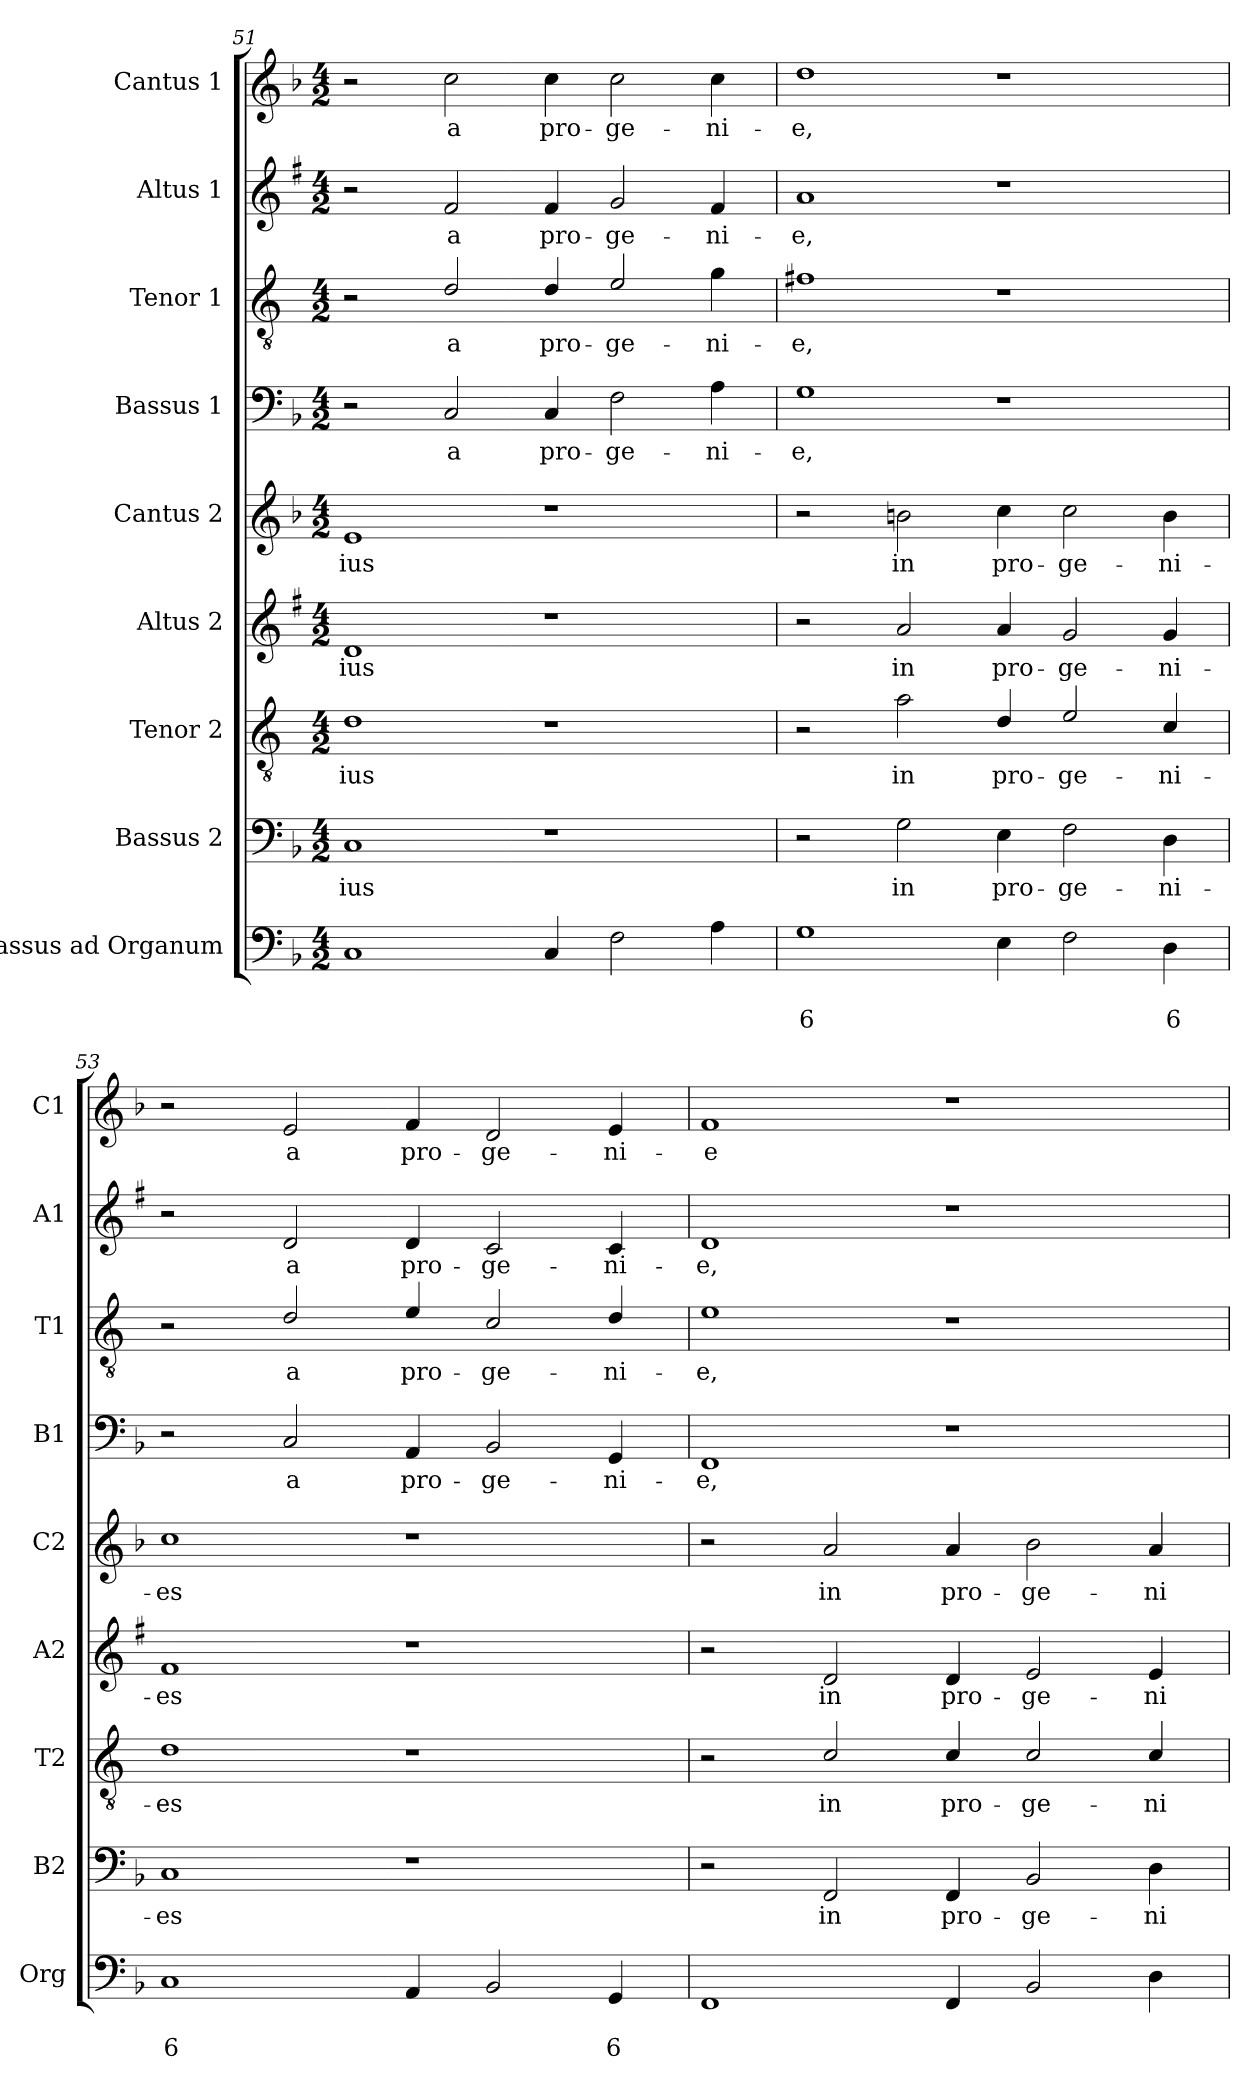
**kern	**text	**text	**kern	**text	**kern	**text	**kern	**text	**kern	**text	**kern	**text	**kern	**text	**kern	**text	**kern	**text
*part9	*part9	*part9	*part8	*part8	*part7	*part7	*part6	*part6	*part5	*part5	*part4	*part4	*part3	*part3	*part2	*part2	*part1	*part1
*staff9	*staff9	*staff9	*staff8	*staff8	*staff7	*staff7	*staff6	*staff6	*staff5	*staff5	*staff4	*staff4	*staff3	*staff3	*staff2	*staff2	*staff1	*staff1
*I"Bassus ad Organum	*	*	*I"Bassus 2	*	*I"Tenor 2	*	*I"Altus 2	*	*I"Cantus 2	*	*I"Bassus 1	*	*I"Tenor 1	*	*I"Altus 1	*	*I"Cantus 1	*
*I'Org	*	*	*I'B2	*	*I'T2	*	*I'A2	*	*I'C2	*	*I'B1	*	*I'T1	*	*I'A1	*	*I'C1	*
*clefF4	*	*	*clefF4	*	*clefGv2	*	*clefG2	*	*clefG2	*	*clefF4	*	*clefGv2	*	*clefG2	*	*clefG2	*
*	*	*	*	*	*ITrd4c7	*	*ITrd1c2	*	*	*	*	*	*ITrd4c7	*	*ITrd1c2	*	*	*
*k[b-]	*	*	*k[b-]	*	*k[b-]	*	*k[b-]	*	*k[b-]	*	*k[b-]	*	*k[b-]	*	*k[b-]	*	*k[b-]	*
*F:	*	*	*F:	*	*F:	*	*F:	*	*F:	*	*F:	*	*F:	*	*F:	*	*F:	*
*M4/2	*	*	*M4/2	*	*M4/2	*	*M4/2	*	*M4/2	*	*M4/2	*	*M4/2	*	*M4/2	*	*M4/2	*
=51	=51	=51	=51	=51	=51	=51	=51	=51	=51	=51	=51	=51	=51	=51	=51	=51	=51	=51
!	!	!	!	!LO:LY:b	!	!LO:LY:b	!	!LO:LY:b	!	!LO:LY:b	!	!	!	!	!	!	!	!
1C	.	.	1C	-ius	1G	-ius	1c	-ius	1e	-ius	2r	.	2r	.	2r	.	2r	.
!	!	!	!	!	!	!	!	!	!	!	!	!LO:LY:b	!	!LO:LY:b	!	!LO:LY:b	!	!LO:LY:b
.	.	.	.	.	.	.	.	.	.	.	2C/	a	2G/	a	2e/	a	2cc\	a
!	!	!	!	!	!	!	!	!	!	!	!	!LO:LY:b	!	!LO:LY:b	!	!LO:LY:b	!	!LO:LY:b
4C/	.	.	1r	.	1r	.	1r	.	1r	.	4C/	pro-	4G/	pro-	4e/	pro-	4cc\	pro-
!	!	!	!	!	!	!	!	!	!	!	!	!LO:LY:b	!	!LO:LY:b	!	!LO:LY:b	!	!LO:LY:b
2F\	.	.	.	.	.	.	.	.	.	.	2F\	-ge-	2A/	-ge-	2f/	-ge-	2cc\	-ge-
!	!	!	!	!	!	!	!	!	!	!	!	!LO:LY:b	!	!LO:LY:b	!	!LO:LY:b	!	!LO:LY:b
4A\	.	.	.	.	.	.	.	.	.	.	4A\	-ni-	4c\	-ni-	4e/	-ni-	4cc\	-ni-
=52	=52	=52	=52	=52	=52	=52	=52	=52	=52	=52	=52	=52	=52	=52	=52	=52	=52	=52
!	!	!LO:LY:b	!	!	!	!	!	!	!	!	!	!LO:LY:b	!	!LO:LY:b	!	!LO:LY:b	!	!LO:LY:b
1G	.	6	2r	.	2r	.	2r	.	2r	.	1G	-e,	1Bn	-e,	1g	-e,	1dd	-e,
!	!	!	!	!LO:LY:b	!	!LO:LY:b	!	!LO:LY:b	!	!LO:LY:b	!	!	!	!	!	!	!	!
.	.	.	2G\	in	2d\	in	2g/	in	2bn\	in	.	.	.	.	.	.	.	.
!	!	!	!	!LO:LY:b	!	!LO:LY:b	!	!LO:LY:b	!	!LO:LY:b	!	!	!	!	!	!	!	!
4E\	.	.	4E\	pro-	4G/	pro-	4g/	pro-	4cc\	pro-	1r	.	1r	.	1r	.	1r	.
!	!	!	!	!LO:LY:b	!	!LO:LY:b	!	!LO:LY:b	!	!LO:LY:b	!	!	!	!	!	!	!	!
2F\	.	.	2F\	-ge-	2A/	-ge-	2f/	-ge-	2cc\	-ge-	.	.	.	.	.	.	.	.
!	!	!LO:LY:b	!	!LO:LY:b	!	!LO:LY:b	!	!LO:LY:b	!	!LO:LY:b	!	!	!	!	!	!	!	!
4D\	.	6	4D\	-ni-	4F/	-ni-	4f/	-ni-	4b\	-ni-	.	.	.	.	.	.	.	.
!!LO:PB:g=z
=53	=53	=53	=53	=53	=53	=53	=53	=53	=53	=53	=53	=53	=53	=53	=53	=53	=53	=53
!	!	!LO:LY:b	!	!LO:LY:b	!	!LO:LY:b	!	!LO:LY:b	!	!LO:LY:b	!	!	!	!	!	!	!	!
1C	.	6	1C	-es	1G	-es	1e	-es	1cc	-es	2r	.	2r	.	2r	.	2r	.
!	!	!	!	!	!	!	!	!	!	!	!	!LO:LY:b	!	!LO:LY:b	!	!LO:LY:b	!	!LO:LY:b
.	.	.	.	.	.	.	.	.	.	.	2C/	a	2G/	a	2c/	a	2e/	a
!	!	!	!	!	!	!	!	!	!	!	!	!LO:LY:b	!	!LO:LY:b	!	!LO:LY:b	!	!LO:LY:b
4AA/	.	.	1r	.	1r	.	1r	.	1r	.	4AA/	pro-	4A/	pro-	4c/	pro-	4f/	pro-
!	!	!	!	!	!	!	!	!	!	!	!	!LO:LY:b	!	!LO:LY:b	!	!LO:LY:b	!	!LO:LY:b
2BB-/	.	.	.	.	.	.	.	.	.	.	2BB-/	-ge-	2F/	-ge-	2B-/	-ge-	2d/	-ge-
!	!	!LO:LY:b	!	!	!	!	!	!	!	!	!	!LO:LY:b	!	!LO:LY:b	!	!LO:LY:b	!	!LO:LY:b
4GG/	.	6	.	.	.	.	.	.	.	.	4GG/	-ni-	4G/	-ni-	4B-/	-ni-	4e/	-ni-
=54	=54	=54	=54	=54	=54	=54	=54	=54	=54	=54	=54	=54	=54	=54	=54	=54	=54	=54
!	!	!	!	!	!	!	!	!	!	!	!	!LO:LY:b	!	!LO:LY:b	!	!LO:LY:b	!	!LO:LY:b
1FF	.	.	2r	.	2r	.	2r	.	2r	.	1FF	-e,	1A	-e,	1c	-e,	1f	-e
!	!	!	!	!LO:LY:b	!	!LO:LY:b	!	!LO:LY:b	!	!LO:LY:b	!	!	!	!	!	!	!	!
.	.	.	2FF/	in	2F/	in	2c/	in	2a/	in	.	.	.	.	.	.	.	.
!	!	!	!	!LO:LY:b	!	!LO:LY:b	!	!LO:LY:b	!	!LO:LY:b	!	!	!	!	!	!	!	!
4FF/	.	.	4FF/	pro-	4F/	pro-	4c/	pro-	4a/	pro-	1r	.	1r	.	1r	.	1r	.
!	!	!	!	!LO:LY:b	!	!LO:LY:b	!	!LO:LY:b	!	!LO:LY:b	!	!	!	!	!	!	!	!
2BB-/	.	.	2BB-/	-ge-	2F/	-ge-	2d/	-ge-	2b-\	-ge-	.	.	.	.	.	.	.	.
!	!	!	!	!LO:LY:b	!	!LO:LY:b	!	!LO:LY:b	!	!LO:LY:b	!	!	!	!	!	!	!	!
4D\	.	.	4D\	-ni-	4F/	-ni-	4d/	-ni-	4a/	-ni-	.	.	.	.	.	.	.	.
=	=	=	=	=	=	=	=	=	=	=	=	=	=	=	=	=	=	=
*-	*-	*-	*-	*-	*-	*-	*-	*-	*-	*-	*-	*-	*-	*-	*-	*-	*-	*-
